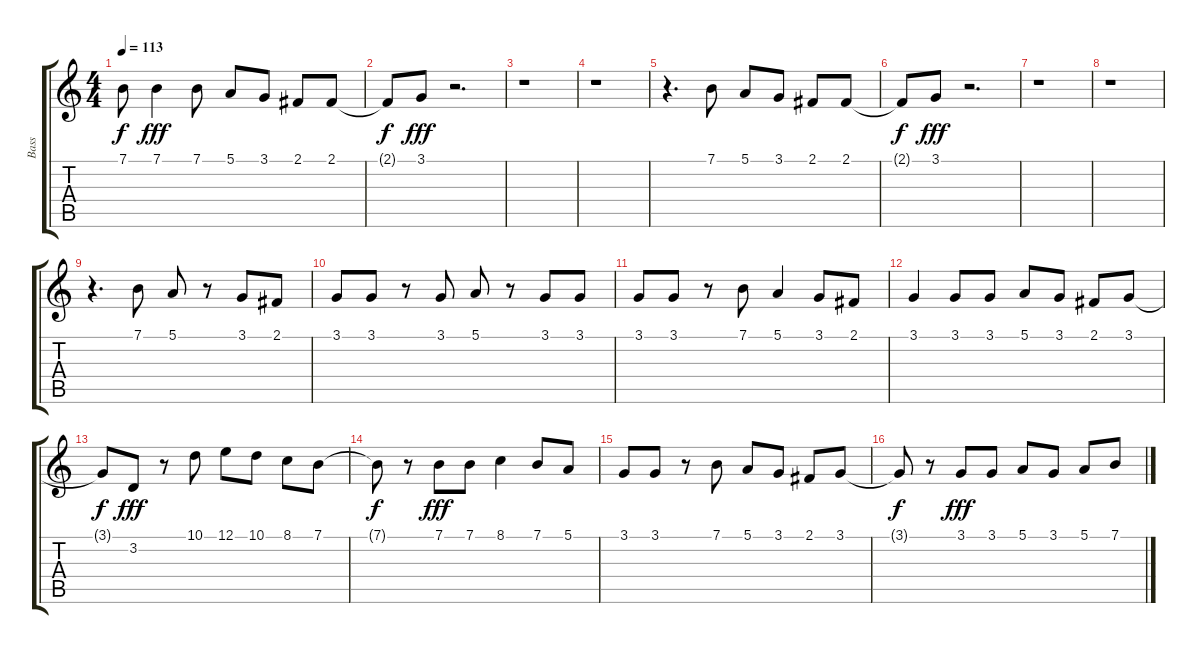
\track (" Bass" " Bass") {instrument marimba}
\staff {score tabs}
\tuning (E4 B3 G3 D3 A2 E2) {hide}
\ts (4 4)
\tempo 113
\clef g2
\ks c
7.1{t}.8{dy f} 7.1.4{dy fff} 7.1.8 5.1.8 3.1.8 2.1.8 2.1.8 |
2.1{t}.8{dy f} 3.1.8{dy fff} r.2{d} |
r.1 |
r.1 |
r.4{d} 7.1.8 5.1.8 3.1.8 2.1.8 2.1.8 |
2.1{t}.8{dy f} 3.1.8{dy fff} r.2{d} |
r.1 |
r.1 |
r.4{d} 7.1.8 5.1.8 r.8 3.1.8 2.1.8 |
3.1.8 3.1.8 r.8 3.1.8 5.1.8 r.8 3.1.8 3.1.8 |
3.1.8 3.1.8 r.8 7.1.8 5.1.4 3.1.8 2.1.8 |
3.1.4 3.1.8 3.1.8 5.1.8 3.1.8 2.1.8 3.1.8 |
3.1{t}.8{dy f} 3.2.8{dy fff} r.8 10.1.8 12.1.8 10.1.8 8.1.8 7.1.8 |
7.1{t}.8{dy f} r.8 7.1.8{dy fff} 7.1.8 8.1.4 7.1.8 5.1.8 |
3.1.8 3.1.8 r.8 7.1.8 5.1.8 3.1.8 2.1.8 3.1.8 |
3.1{t}.8{dy f} r.8 3.1.8{dy fff} 3.1.8 5.1.8 3.1.8 5.1.8 7.1.8
